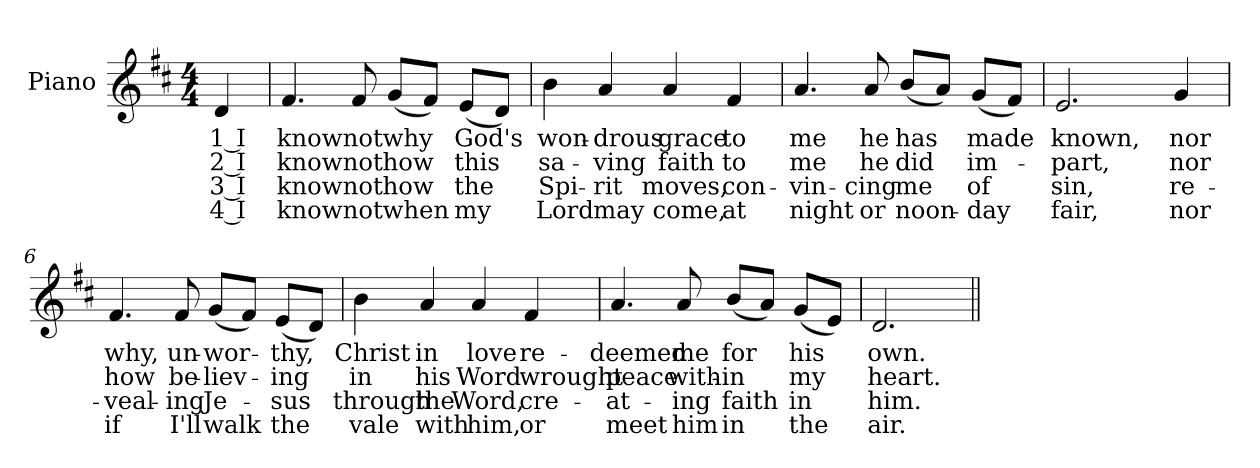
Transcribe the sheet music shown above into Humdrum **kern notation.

**kern	**text	**text	**text	**text
*part1	*part1	*part1	*part1	*part1
*staff1	*staff1	*staff1	*staff1	*staff1
*I"Piano	*	*	*	*
*I'Pno.	*	*	*	*
!!LO:PB:g=z
*clefG2	*	*	*	*
*k[f#c#]	*	*	*	*
*D:	*	*	*	*
*M4/4	*	*	*	*
=	=	=	=	=
!	!LO:LY:b:color=#000000	!LO:LY:b:color=#000000	!LO:LY:b:color=#000000	!LO:LY:b:color=#000000
4di/	1 I	2 I	3 I	4 I
=1	=1	=1	=1	=1
!	!LO:LY:b:color=#000000	!LO:LY:b:color=#000000	!LO:LY:b:color=#000000	!LO:LY:b:color=#000000
4.f#i/	know	know	know	know
!	!LO:LY:b:color=#000000	!LO:LY:b:color=#000000	!LO:LY:b:color=#000000	!LO:LY:b:color=#000000
8f#i/	not	not	not	not
!	!LO:LY:b:color=#000000	!LO:LY:b:color=#000000	!LO:LY:b:color=#000000	!LO:LY:b:color=#000000
(8gi/L	why	how	how	when
8f#i/J)	.	.	.	.
!	!LO:LY:b:color=#000000	!LO:LY:b:color=#000000	!LO:LY:b:color=#000000	!LO:LY:b:color=#000000
(8ei/L	God's	this	the	my
8di/J)	.	.	.	.
=2	=2	=2	=2	=2
!	!LO:LY:b:color=#000000	!LO:LY:b:color=#000000	!LO:LY:b:color=#000000	!LO:LY:b:color=#000000
4bi\	won-	sa-	Spi-	-Lord
!	!LO:LY:b:color=#000000	!LO:LY:b:color=#000000	!LO:LY:b:color=#000000	!LO:LY:b:color=#000000
4ai/	-drous	-ving	rit	may
!	!LO:LY:b:color=#000000	!LO:LY:b:color=#000000	!LO:LY:b:color=#000000	!LO:LY:b:color=#000000
4ai/	grace	faith	moves,	come,
!	!LO:LY:b:color=#000000	!LO:LY:b:color=#000000	!LO:LY:b:color=#000000	!LO:LY:b:color=#000000
4f#i/	to	to	con-	-at
=3	=3	=3	=3	=3
!	!LO:LY:b:color=#000000	!LO:LY:b:color=#000000	!LO:LY:b:color=#000000	!LO:LY:b:color=#000000
4.ai/	me	me	vin-	-night
!	!LO:LY:b:color=#000000	!LO:LY:b:color=#000000	!LO:LY:b:color=#000000	!LO:LY:b:color=#000000
8ai/	he	he	cing	or
!	!LO:LY:b:color=#000000	!LO:LY:b:color=#000000	!LO:LY:b:color=#000000	!LO:LY:b:color=#000000
(8bi/L	has	did	me	noon-
8ai/J)	.	.	.	.
!	!LO:LY:b:color=#000000	!LO:LY:b:color=#000000	!LO:LY:b:color=#000000	!LO:LY:b:color=#000000
(8gi/L	made	im-	-of	day
8f#i/J)	.	.	.	.
!!LO:LB:g=z
=4	=4	=4	=4	=4
!	!LO:LY:b:color=#000000	!LO:LY:b:color=#000000	!LO:LY:b:color=#000000	!LO:LY:b:color=#000000
2.ei/	known,	-part,	sin,	fair,
=5-	=5-	=5-	=5-	=5-
!	!LO:LY:b:color=#000000	!LO:LY:b:color=#000000	!LO:LY:b:color=#000000	!LO:LY:b:color=#000000
4gi/	nor	nor	re-	-nor
=6	=6	=6	=6	=6
!	!LO:LY:b:color=#000000	!LO:LY:b:color=#000000	!LO:LY:b:color=#000000	!LO:LY:b:color=#000000
4.f#i/	why,	how	veal-	-if
!	!LO:LY:b:color=#000000	!LO:LY:b:color=#000000	!LO:LY:b:color=#000000	!LO:LY:b:color=#000000
8f#i/	un-	be-	ing	I'll
!	!LO:LY:b:color=#000000	!LO:LY:b:color=#000000	!LO:LY:b:color=#000000	!LO:LY:b:color=#000000
(8gi/L	-wor-	-liev-	Je-	-walk
8f#i/J)	.	.	.	.
!	!LO:LY:b:color=#000000	!LO:LY:b:color=#000000	!LO:LY:b:color=#000000	!LO:LY:b:color=#000000
(8ei/L	-thy,	-ing	sus	the
8di/J)	.	.	.	.
!!LO:LB:g=z
=7	=7	=7	=7	=7
!	!LO:LY:b:color=#000000	!LO:LY:b:color=#000000	!LO:LY:b:color=#000000	!LO:LY:b:color=#000000
4bi\	Christ	in	through	vale
!	!LO:LY:b:color=#000000	!LO:LY:b:color=#000000	!LO:LY:b:color=#000000	!LO:LY:b:color=#000000
4ai/	in	his	the	with
!	!LO:LY:b:color=#000000	!LO:LY:b:color=#000000	!LO:LY:b:color=#000000	!LO:LY:b:color=#000000
4ai/	love	Word	Word,	him,
!	!LO:LY:b:color=#000000	!LO:LY:b:color=#000000	!LO:LY:b:color=#000000	!LO:LY:b:color=#000000
4f#i/	re-	wrought	cre-	-or
=8	=8	=8	=8	=8
!	!LO:LY:b:color=#000000	!LO:LY:b:color=#000000	!LO:LY:b:color=#000000	!LO:LY:b:color=#000000
4.ai/	-deemed	peace	at-	-meet
!	!LO:LY:b:color=#000000	!LO:LY:b:color=#000000	!LO:LY:b:color=#000000	!LO:LY:b:color=#000000
8ai/	me	with-	ing	him
!	!LO:LY:b:color=#000000	!LO:LY:b:color=#000000	!LO:LY:b:color=#000000	!LO:LY:b:color=#000000
(8bi/L	for	-in	faith	in
8ai/J)	.	.	.	.
!	!LO:LY:b:color=#000000	!LO:LY:b:color=#000000	!LO:LY:b:color=#000000	!LO:LY:b:color=#000000
(8gi/L	his	my	in	the
8ei/J)	.	.	.	.
=9	=9	=9	=9	=9
!	!LO:LY:b:color=#000000	!LO:LY:b:color=#000000	!LO:LY:b:color=#000000	!LO:LY:b:color=#000000
2.di/	own.	heart.	him.	air.
=||	=||	=||	=||	=||
*-	*-	*-	*-	*-
